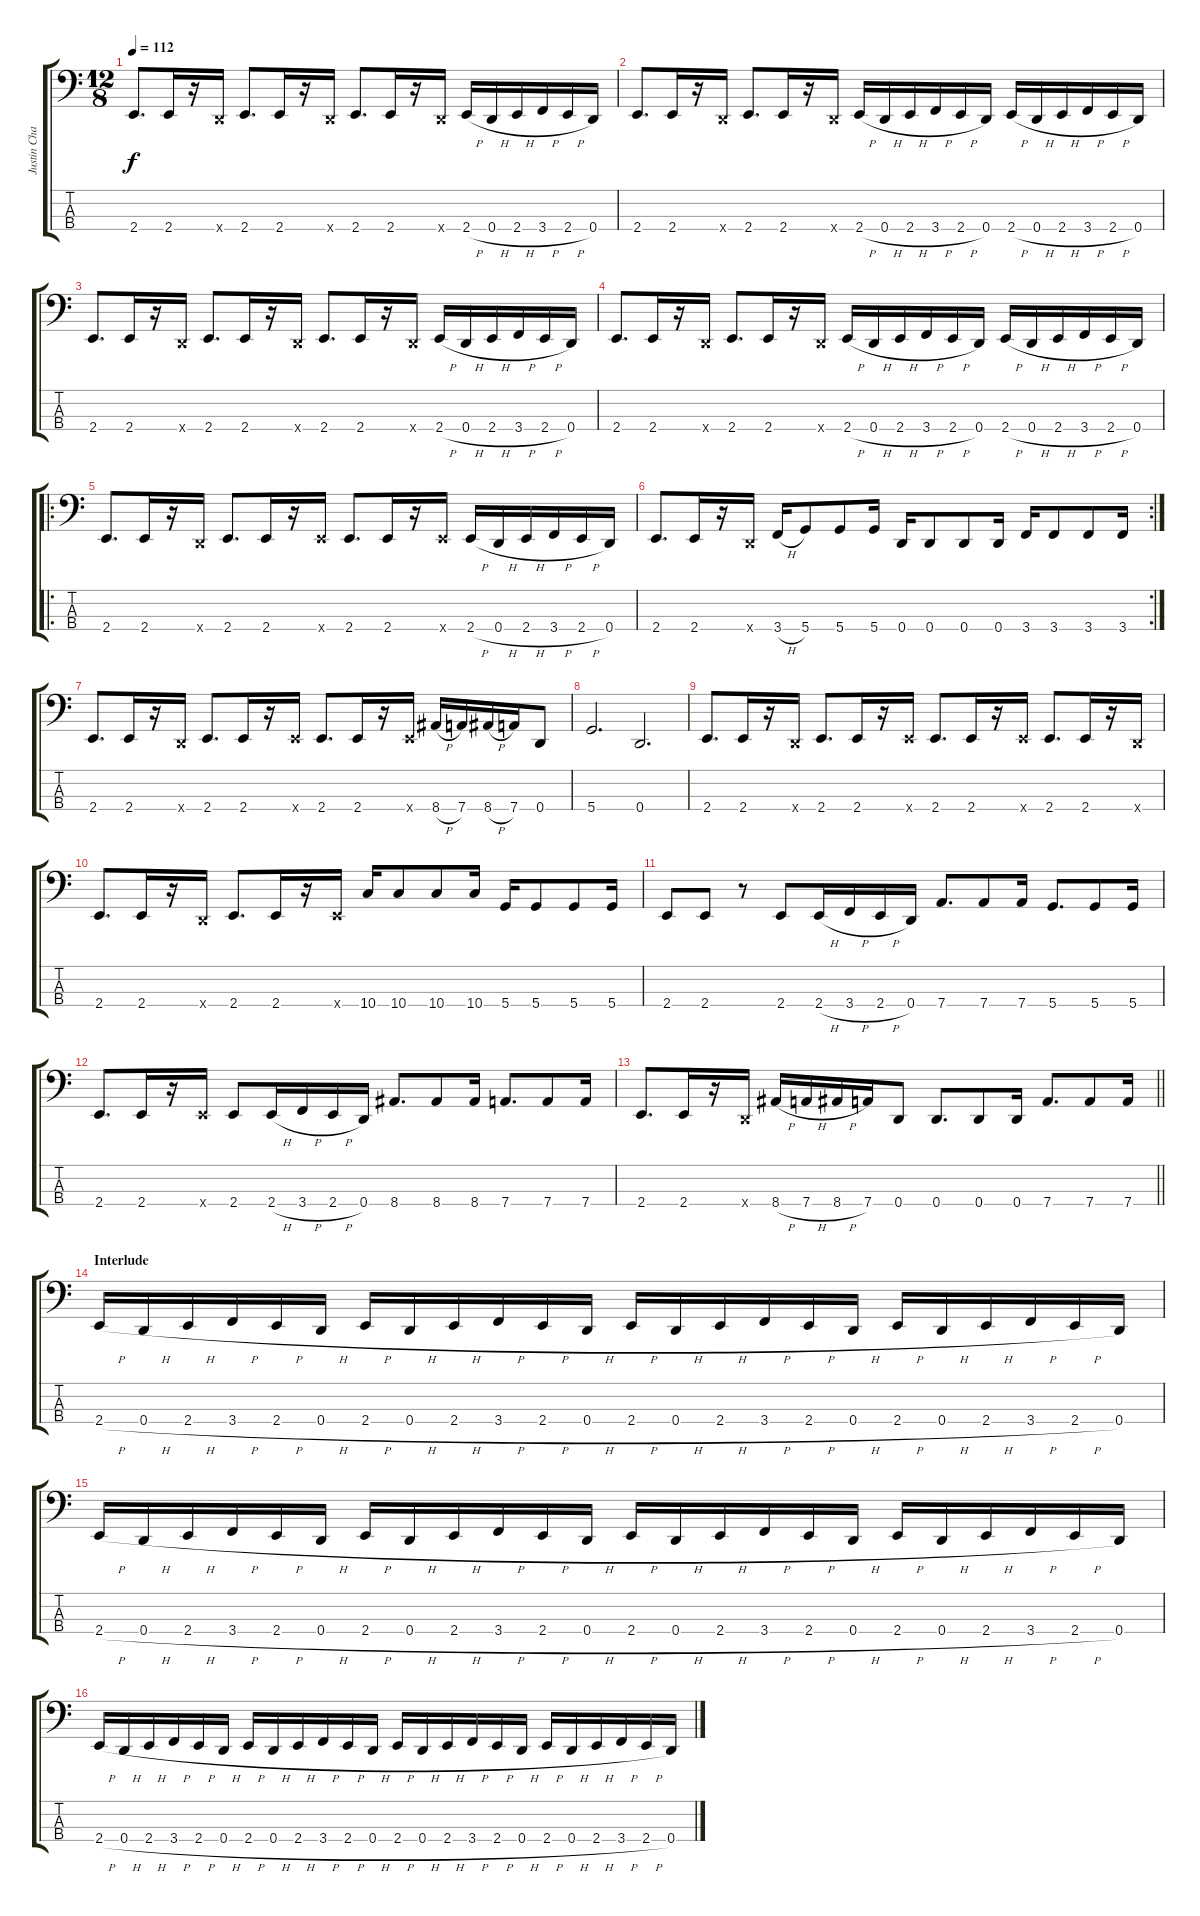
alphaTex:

\track ("Justin Chancellor" "Justin Cha") {instrument electricbasspick}
\staff {score tabs}
\tuning (G2 D2 A1 D1) {hide}
\ts (12 8)
\tempo 112
\clef f4
\ks c
2.4.8{d dy f} 2.4.16 r.16 0.4{x}.16 2.4.8{d} 2.4.16 r.16 0.4{x}.16 2.4.8{d} 2.4.16 r.16 0.4{x}.16 2.4{h}.16 0.4{h}.16 2.4{h}.16 3.4{h}.16 2.4{h}.16 0.4.16 |
2.4.8{d} 2.4.16 r.16 0.4{x}.16 2.4.8{d} 2.4.16 r.16 0.4{x}.16 2.4{h}.16 0.4{h}.16 2.4{h}.16 3.4{h}.16 2.4{h}.16 0.4.16 2.4{h}.16 0.4{h}.16 2.4{h}.16 3.4{h}.16 2.4{h}.16 0.4.16 |
2.4.8{d} 2.4.16 r.16 0.4{x}.16 2.4.8{d} 2.4.16 r.16 0.4{x}.16 2.4.8{d} 2.4.16 r.16 0.4{x}.16 2.4{h}.16 0.4{h}.16 2.4{h}.16 3.4{h}.16 2.4{h}.16 0.4.16 |
2.4.8{d} 2.4.16 r.16 0.4{x}.16 2.4.8{d} 2.4.16 r.16 0.4{x}.16 2.4{h}.16 0.4{h}.16 2.4{h}.16 3.4{h}.16 2.4{h}.16 0.4.16 2.4{h}.16 0.4{h}.16 2.4{h}.16 3.4{h}.16 2.4{h}.16 0.4.16 |
\ro
2.4.8{d volume 13 balance 8} 2.4.16 r.16 0.4{x}.16 2.4.8{d} 2.4.16 r.16 2.4{x}.16 2.4.8{d} 2.4.16 r.16 2.4{x}.16 2.4{h}.16 0.4{h}.16 2.4{h}.16 3.4{h}.16 2.4{h}.16 0.4.16 |
\rc 2
2.4.8{d} 2.4.16 r.16 0.4{x}.16 3.4{h}.16 5.4.8 5.4.8 5.4.16 0.4.16 0.4.8 0.4.8 0.4.16 3.4.16 3.4.8 3.4.8 3.4.16 |
2.4.8{d} 2.4.16 r.16 0.4{x}.16 2.4.8{d} 2.4.16 r.16 2.4{x}.16 2.4.8{d} 2.4.16 r.16 2.4{x}.16 8.4{h}.16 7.4.16 8.4{h}.16 7.4.16 0.4.8 |
5.4.2{d} 0.4.2{d} |
2.4.8{d} 2.4.16 r.16 0.4{x}.16 2.4.8{d} 2.4.16 r.16 2.4{x}.16 2.4.8{d} 2.4.16 r.16 2.4{x}.16 2.4.8{d} 2.4.16 r.16 0.4{x}.16 |
2.4.8{d} 2.4.16 r.16 0.4{x}.16 2.4.8{d} 2.4.16 r.16 2.4{x}.16 10.4.16 10.4.8 10.4.8 10.4.16 5.4.16 5.4.8 5.4.8 5.4.16 |
2.4.8 2.4.8 r.8 2.4.8 2.4{h}.16 3.4{h}.16 2.4{h}.16 0.4.16 7.4.8{d} 7.4.8 7.4.16 5.4.8{d} 5.4.8 5.4.16 |
2.4.8{d} 2.4.16 r.16 2.4{x}.16 2.4.8 2.4{h}.16 3.4{h}.16 2.4{h}.16 0.4.16 8.4.8{d} 8.4.8 8.4.16 7.4.8{d} 7.4.8 7.4.16 |
\barLineRight lightlight
2.4.8{d} 2.4.16 r.16 0.4{x}.16 8.4{h}.16 7.4{h}.16 8.4{h}.16 7.4.16 0.4.8 0.4.8{d} 0.4.8 0.4.16 7.4.8{d} 7.4.8 7.4.16 |
\section ("" "Interlude")
2.4{h}.16 0.4{h}.16 2.4{h}.16 3.4{h}.16 2.4{h}.16 0.4{h}.16 2.4{h}.16 0.4{h}.16 2.4{h}.16 3.4{h}.16 2.4{h}.16 0.4{h}.16 2.4{h}.16 0.4{h}.16 2.4{h}.16 3.4{h}.16 2.4{h}.16 0.4{h}.16 2.4{h}.16 0.4{h}.16 2.4{h}.16 3.4{h}.16 2.4{h}.16 0.4.16 |
2.4{h}.16 0.4{h}.16 2.4{h}.16 3.4{h}.16 2.4{h}.16 0.4{h}.16 2.4{h}.16 0.4{h}.16 2.4{h}.16 3.4{h}.16 2.4{h}.16 0.4{h}.16 2.4{h}.16 0.4{h}.16 2.4{h}.16 3.4{h}.16 2.4{h}.16 0.4{h}.16 2.4{h}.16 0.4{h}.16 2.4{h}.16 3.4{h}.16 2.4{h}.16 0.4.16 |
2.4{h}.16 0.4{h}.16 2.4{h}.16 3.4{h}.16 2.4{h}.16 0.4{h}.16 2.4{h}.16 0.4{h}.16 2.4{h}.16 3.4{h}.16 2.4{h}.16 0.4{h}.16 2.4{h}.16 0.4{h}.16 2.4{h}.16 3.4{h}.16 2.4{h}.16 0.4{h}.16 2.4{h}.16 0.4{h}.16 2.4{h}.16 3.4{h}.16 2.4{h}.16 0.4.16
